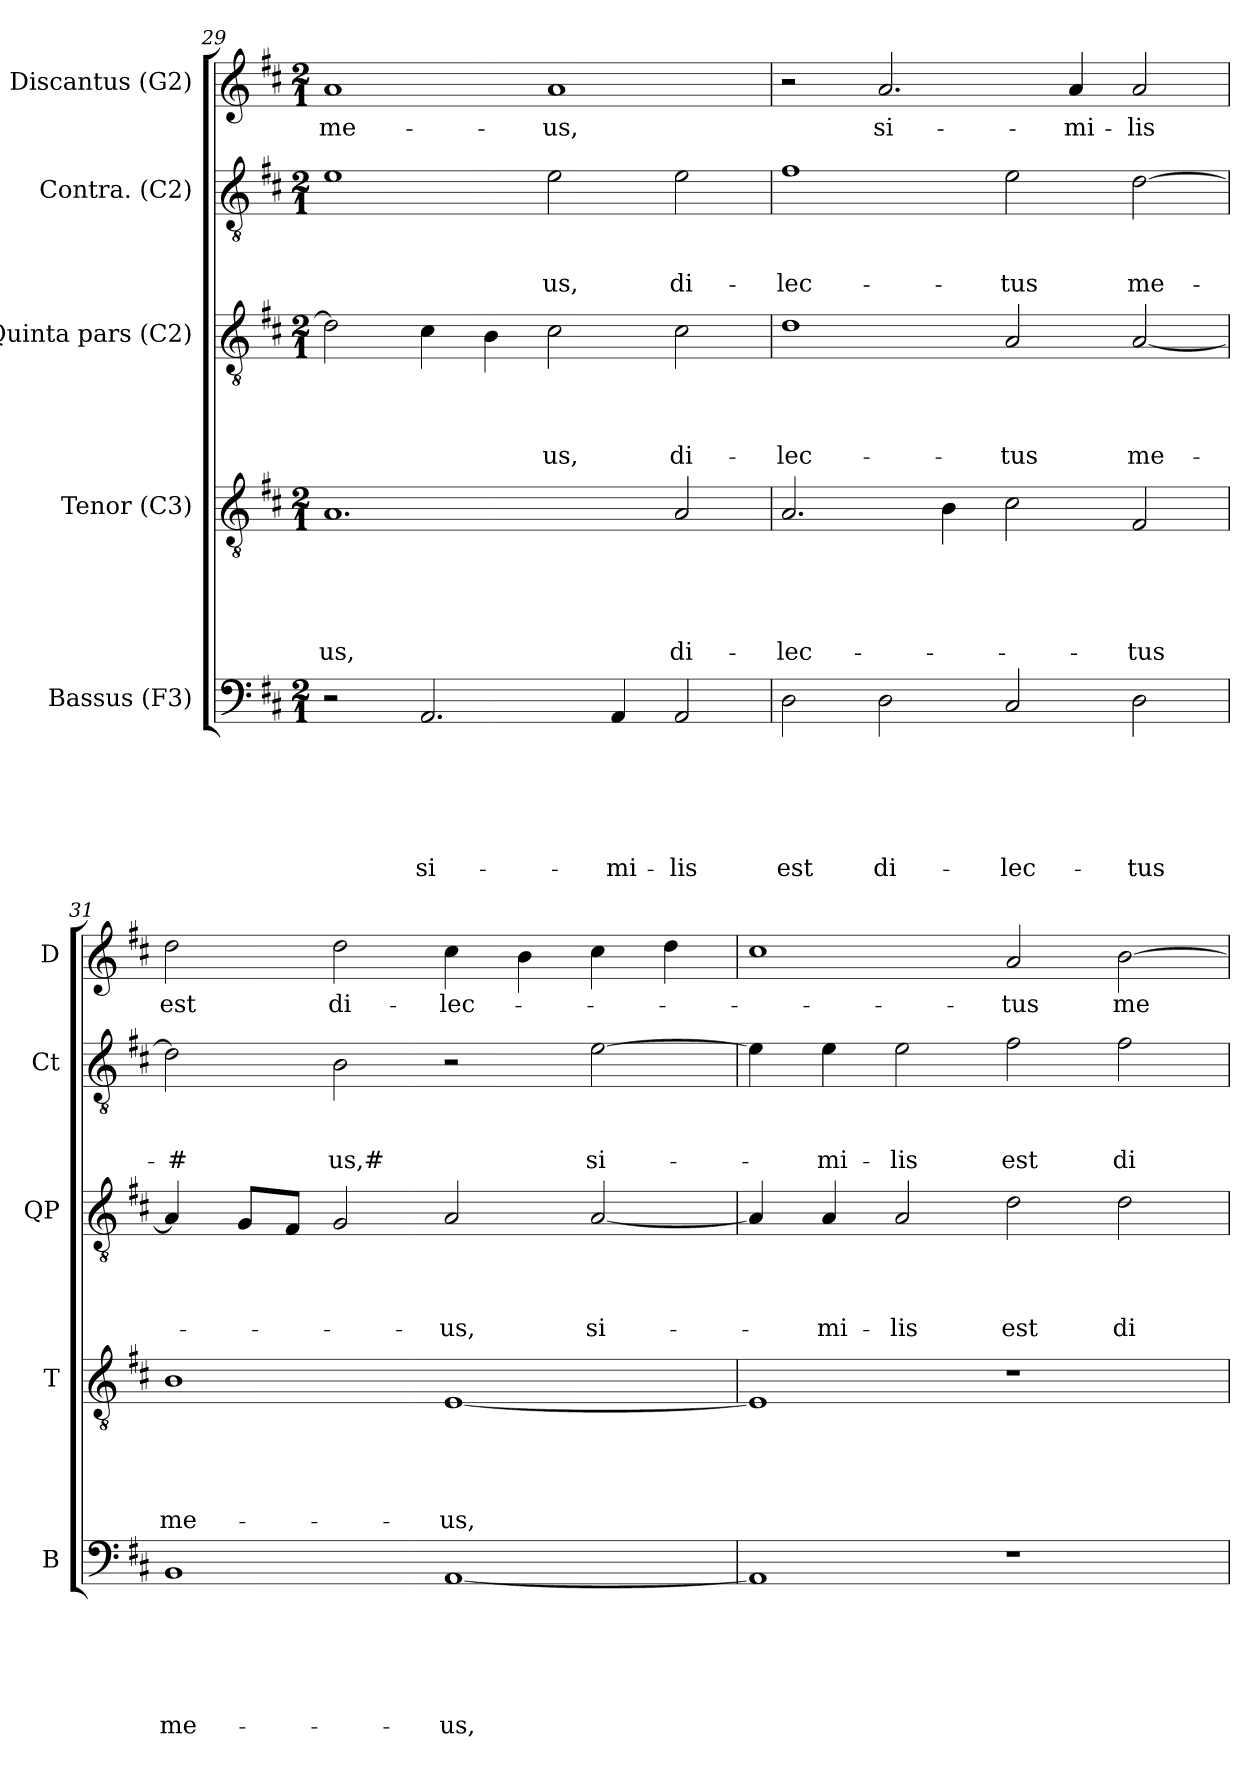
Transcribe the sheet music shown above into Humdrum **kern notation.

**kern	**text	**text	**text	**text	**text	**text	**kern	**text	**text	**text	**text	**text	**kern	**text	**text	**text	**text	**kern	**text	**text	**text	**kern	**text
*part5	*part5	*part5	*part5	*part5	*part5	*part5	*part4	*part4	*part4	*part4	*part4	*part4	*part3	*part3	*part3	*part3	*part3	*part2	*part2	*part2	*part2	*part1	*part1
*staff5	*staff5	*staff5	*staff5	*staff5	*staff5	*staff5	*staff4	*staff4	*staff4	*staff4	*staff4	*staff4	*staff3	*staff3	*staff3	*staff3	*staff3	*staff2	*staff2	*staff2	*staff2	*staff1	*staff1
*I"Bassus (F3)	*	*	*	*	*	*	*I"Tenor (C3)	*	*	*	*	*	*I"Quinta pars (C2)	*	*	*	*	*I"Contra. (C2)	*	*	*	*I"Discantus (G2)	*
*I'B	*	*	*	*	*	*	*I'T	*	*	*	*	*	*I'QP	*	*	*	*	*I'Ct	*	*	*	*I'D	*
*clefF4	*	*	*	*	*	*	*clefGv2	*	*	*	*	*	*clefGv2	*	*	*	*	*clefGv2	*	*	*	*clefG2	*
*k[f#c#]	*	*	*	*	*	*	*k[f#c#]	*	*	*	*	*	*k[f#c#]	*	*	*	*	*k[f#c#]	*	*	*	*k[f#c#]	*
*D:	*	*	*	*	*	*	*D:	*	*	*	*	*	*D:	*	*	*	*	*D:	*	*	*	*D:	*
*M2/1	*	*	*	*	*	*	*M2/1	*	*	*	*	*	*M2/1	*	*	*	*	*M2/1	*	*	*	*M2/1	*
=29	=29	=29	=29	=29	=29	=29	=29	=29	=29	=29	=29	=29	=29	=29	=29	=29	=29	=29	=29	=29	=29	=29	=29
!	!	!	!	!	!	!	!	!	!	!	!	!LO:LY:b	!	!	!	!	!	!	!	!	!	!	!LO:LY:b
2r	.	.	.	.	.	.	1.A	.	.	.	.	-us,	2d\]	.	.	.	.	1e	.	.	.	1a	me-
!	!	!	!	!	!	!LO:LY:b	!	!	!	!	!	!	!	!	!	!	!	!	!	!	!	!	!
2.AA/	.	.	.	.	.	si-	.	.	.	.	.	.	4c#\	.	.	.	.	.	.	.	.	.	.
.	.	.	.	.	.	.	.	.	.	.	.	.	4B\	.	.	.	.	.	.	.	.	.	.
!	!	!	!	!	!	!	!	!	!	!	!	!	!	!	!	!	!LO:LY:b	!	!	!	!LO:LY:b	!	!LO:LY:b
.	.	.	.	.	.	.	.	.	.	.	.	.	2c#\	.	.	.	-us,	2e\	.	.	-us,	1a	-us,
!	!	!	!	!	!	!LO:LY:b	!	!	!	!	!	!	!	!	!	!	!	!	!	!	!	!	!
4AA/	.	.	.	.	.	-mi-	.	.	.	.	.	.	.	.	.	.	.	.	.	.	.	.	.
!	!	!	!	!	!	!LO:LY:b:rj	!	!	!	!	!	!LO:LY:b	!	!	!	!	!LO:LY:b	!	!	!	!LO:LY:b	!	!
2AA/	.	.	.	.	.	-lis	2A/	.	.	.	.	di-	2c#\	.	.	.	di-	2e\	.	.	di-	.	.
=30	=30	=30	=30	=30	=30	=30	=30	=30	=30	=30	=30	=30	=30	=30	=30	=30	=30	=30	=30	=30	=30	=30	=30
!	!	!	!	!	!	!LO:LY:b	!	!	!	!	!	!LO:LY:b	!	!	!	!	!LO:LY:b	!	!	!	!LO:LY:b	!	!
2D\	.	.	.	.	.	est	2.A/	.	.	.	.	-lec-	1d	.	.	.	-lec-	1f#	.	.	-lec-	2r	.
!	!	!	!	!	!	!LO:LY:b	!	!	!	!	!	!	!	!	!	!	!	!	!	!	!	!	!LO:LY:b
2D\	.	.	.	.	.	di-	.	.	.	.	.	.	.	.	.	.	.	.	.	.	.	2.a/	si-
.	.	.	.	.	.	.	4B\	.	.	.	.	.	.	.	.	.	.	.	.	.	.	.	.
!	!	!	!	!	!	!LO:LY:b	!	!	!	!	!	!	!	!	!	!	!LO:LY:b	!	!	!	!LO:LY:b	!	!
2C#/	.	.	.	.	.	-lec-	2c#\	.	.	.	.	.	2A/	.	.	.	-tus	2e\	.	.	-tus	.	.
!	!	!	!	!	!	!	!	!	!	!	!	!	!	!	!	!	!	!	!	!	!	!	!LO:LY:b
.	.	.	.	.	.	.	.	.	.	.	.	.	.	.	.	.	.	.	.	.	.	4a/	-mi-
!	!	!	!	!	!	!LO:LY:b	!	!	!	!	!	!LO:LY:b	!	!	!	!	!LO:LY:b	!	!	!	!LO:LY:b	!	!LO:LY:b:rj
2D\	.	.	.	.	.	-tus	2F#/	.	.	.	.	-tus	[>2A/	.	.	.	me-	[>2d\	.	.	me-	2a/	-lis
!!LO:PB:g=z
=31	=31	=31	=31	=31	=31	=31	=31	=31	=31	=31	=31	=31	=31	=31	=31	=31	=31	=31	=31	=31	=31	=31	=31
!	!	!	!	!	!	!LO:LY:b	!	!	!	!	!	!LO:LY:b	!	!	!	!	!	!	!	!	!LO:LY:b	!	!LO:LY:b
1BB	.	.	.	.	.	me-	1B	.	.	.	.	me-	4A/]	.	.	.	.	2d\]	.	.	-#	2dd\	est
.	.	.	.	.	.	.	.	.	.	.	.	.	8G/L	.	.	.	.	.	.	.	.	.	.
.	.	.	.	.	.	.	.	.	.	.	.	.	8F#/J	.	.	.	.	.	.	.	.	.	.
!	!	!	!	!	!	!	!	!	!	!	!	!	!	!	!	!	!	!	!	!	!LO:LY:b	!	!LO:LY:b
.	.	.	.	.	.	.	.	.	.	.	.	.	2G/	.	.	.	.	2B\	.	.	us,#	2dd\	di-
!	!	!	!	!	!	!LO:LY:b	!	!	!	!	!	!LO:LY:b	!	!	!	!	!LO:LY:b	!	!	!	!	!	!LO:LY:b
[<1AA	.	.	.	.	.	-us,	[<1E	.	.	.	.	-us,	2A/	.	.	.	-us,	2r	.	.	.	4cc#\	-lec-
.	.	.	.	.	.	.	.	.	.	.	.	.	.	.	.	.	.	.	.	.	.	4b\	.
!	!	!	!	!	!	!	!	!	!	!	!	!	!	!	!	!	!LO:LY:b	!	!	!	!LO:LY:b	!	!
.	.	.	.	.	.	.	.	.	.	.	.	.	[<2A/	.	.	.	si-	[>2e\	.	.	si-	4cc#\	.
.	.	.	.	.	.	.	.	.	.	.	.	.	.	.	.	.	.	.	.	.	.	4dd\	.
=32	=32	=32	=32	=32	=32	=32	=32	=32	=32	=32	=32	=32	=32	=32	=32	=32	=32	=32	=32	=32	=32	=32	=32
1AA]	.	.	.	.	.	.	1E]	.	.	.	.	.	4A/]	.	.	.	.	4e\]	.	.	.	1cc#	.
!	!	!	!	!	!	!	!	!	!	!	!	!	!	!	!	!	!LO:LY:b	!	!	!	!LO:LY:b	!	!
.	.	.	.	.	.	.	.	.	.	.	.	.	4A/	.	.	.	-mi-	4e\	.	.	-mi-	.	.
!	!	!	!	!	!	!	!	!	!	!	!	!	!	!	!	!	!LO:LY:b:rj	!	!	!	!LO:LY:b:rj	!	!
.	.	.	.	.	.	.	.	.	.	.	.	.	2A/	.	.	.	-lis	2e\	.	.	-lis	.	.
!	!	!	!	!	!	!	!	!	!	!	!	!	!	!	!	!	!LO:LY:b	!	!	!	!LO:LY:b	!	!LO:LY:b
1r	.	.	.	.	.	.	1r	.	.	.	.	.	2d\	.	.	.	est	2f#\	.	.	est	2a/	-tus
!	!	!	!	!	!	!	!	!	!	!	!	!	!	!	!	!	!LO:LY:b	!	!	!	!LO:LY:b	!	!LO:LY:b
.	.	.	.	.	.	.	.	.	.	.	.	.	2d\	.	.	.	di-	2f#\	.	.	di-	[>2b\	me-
=	=	=	=	=	=	=	=	=	=	=	=	=	=	=	=	=	=	=	=	=	=	=	=
*-	*-	*-	*-	*-	*-	*-	*-	*-	*-	*-	*-	*-	*-	*-	*-	*-	*-	*-	*-	*-	*-	*-	*-
